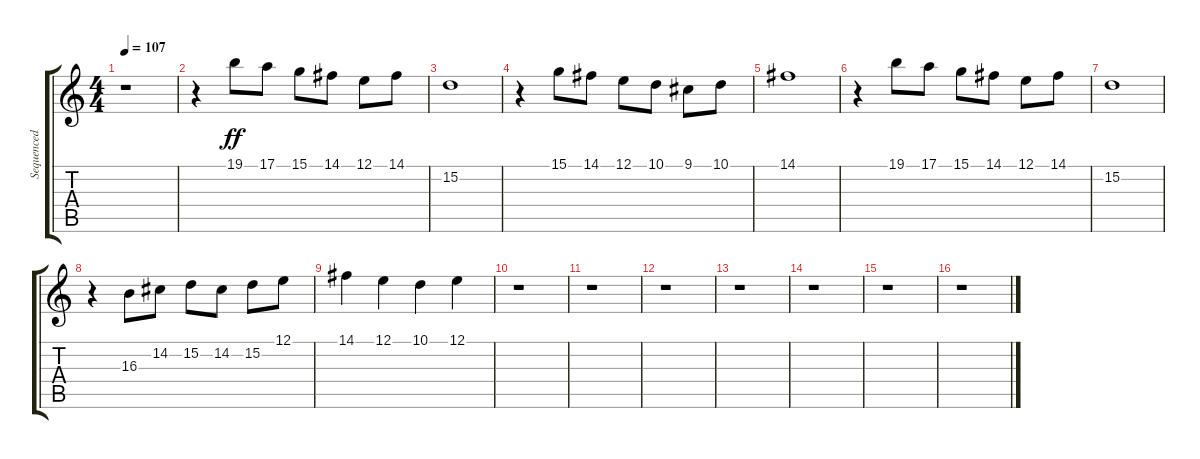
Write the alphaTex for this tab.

\track ("Sequenced by Daniel Lippert" "Sequenced ") {instrument stringensemble1}
\staff {score tabs}
\tuning (E4 B3 G3 D3 A2 E2) {hide}
\ts (4 4)
\tempo 107
\clef g2
\ks c
r.1{dy ff} |
r.4 19.1.8 17.1.8 15.1.8 14.1.8 12.1.8 14.1.8 |
15.2.1 |
r.4 15.1.8 14.1.8 12.1.8 10.1.8 9.1.8 10.1.8 |
14.1.1 |
r.4 19.1.8 17.1.8 15.1.8 14.1.8 12.1.8 14.1.8 |
15.2.1 |
r.4 16.3.8 14.2.8 15.2.8 14.2.8 15.2.8 12.1.8 |
14.1.4 12.1.4 10.1.4 12.1.4 |
r.1 |
r.1 |
r.1 |
r.1 |
r.1 |
r.1 |
r.1
